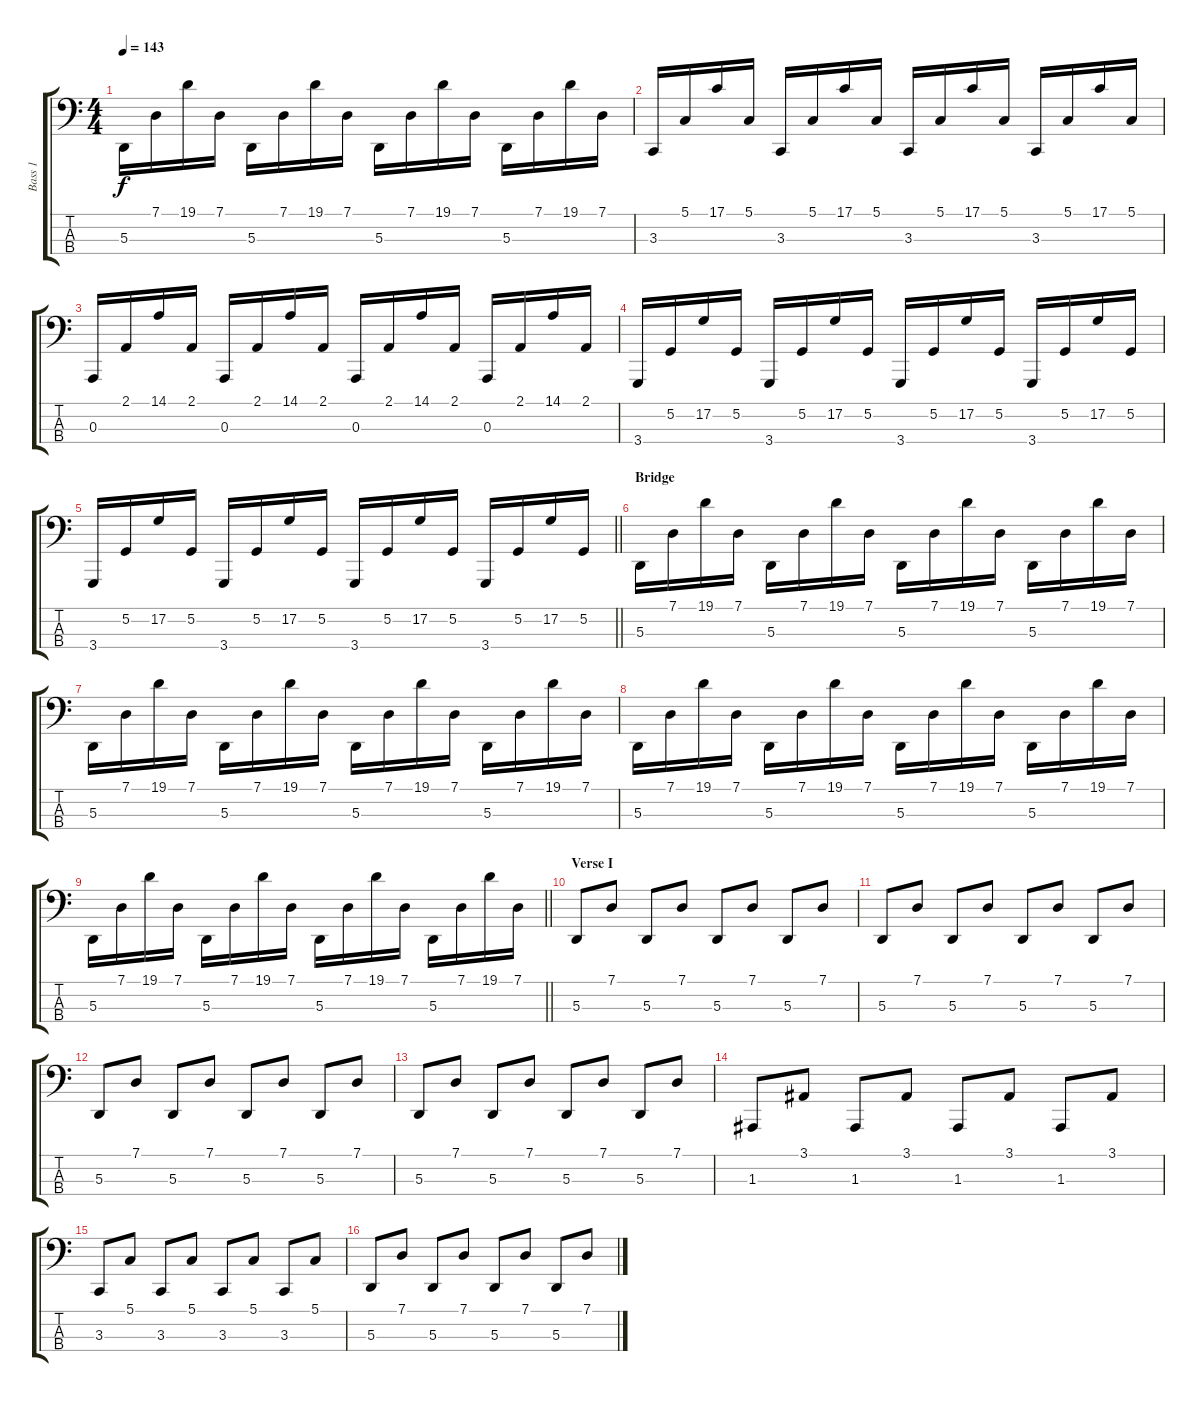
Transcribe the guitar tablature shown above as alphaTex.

\track ("Bass 1" "Bass 1") {instrument synthbass1}
\staff {score tabs}
\tuning (G1 D1 A0 E0) {hide}
\ts (4 4)
\tempo 143
\clef f4
\ks c
5.3.16{dy f} 7.1.16 19.1.16 7.1.16 5.3.16 7.1.16 19.1.16 7.1.16 5.3.16 7.1.16 19.1.16 7.1.16 5.3.16 7.1.16 19.1.16 7.1.16 |
3.3.16 5.1.16 17.1.16 5.1.16 3.3.16 5.1.16 17.1.16 5.1.16 3.3.16 5.1.16 17.1.16 5.1.16 3.3.16 5.1.16 17.1.16 5.1.16 |
0.3.16 2.1.16 14.1.16 2.1.16 0.3.16 2.1.16 14.1.16 2.1.16 0.3.16 2.1.16 14.1.16 2.1.16 0.3.16 2.1.16 14.1.16 2.1.16 |
3.4.16 5.2.16 17.2.16 5.2.16 3.4.16 5.2.16 17.2.16 5.2.16 3.4.16 5.2.16 17.2.16 5.2.16 3.4.16 5.2.16 17.2.16 5.2.16 |
\barLineRight lightlight
3.4.16 5.2.16 17.2.16 5.2.16 3.4.16 5.2.16 17.2.16 5.2.16 3.4.16 5.2.16 17.2.16 5.2.16 3.4.16 5.2.16 17.2.16 5.2.16 |
\section ("" "Bridge")
5.3.16 7.1.16 19.1.16 7.1.16 5.3.16 7.1.16 19.1.16 7.1.16 5.3.16 7.1.16 19.1.16 7.1.16 5.3.16 7.1.16 19.1.16 7.1.16 |
5.3.16 7.1.16 19.1.16 7.1.16 5.3.16 7.1.16 19.1.16 7.1.16 5.3.16 7.1.16 19.1.16 7.1.16 5.3.16 7.1.16 19.1.16 7.1.16 |
5.3.16 7.1.16 19.1.16 7.1.16 5.3.16 7.1.16 19.1.16 7.1.16 5.3.16 7.1.16 19.1.16 7.1.16 5.3.16 7.1.16 19.1.16 7.1.16 |
\barLineRight lightlight
5.3.16 7.1.16 19.1.16 7.1.16 5.3.16 7.1.16 19.1.16 7.1.16 5.3.16 7.1.16 19.1.16 7.1.16 5.3.16 7.1.16 19.1.16 7.1.16 |
\section ("" "Verse I")
5.3.8 7.1.8 5.3.8 7.1.8 5.3.8 7.1.8 5.3.8 7.1.8 |
5.3.8 7.1.8 5.3.8 7.1.8 5.3.8 7.1.8 5.3.8 7.1.8 |
5.3.8 7.1.8 5.3.8 7.1.8 5.3.8 7.1.8 5.3.8 7.1.8 |
5.3.8 7.1.8 5.3.8 7.1.8 5.3.8 7.1.8 5.3.8 7.1.8 |
1.3.8 3.1.8 1.3.8 3.1.8 1.3.8 3.1.8 1.3.8 3.1.8 |
3.3.8 5.1.8 3.3.8 5.1.8 3.3.8 5.1.8 3.3.8 5.1.8 |
5.3.8 7.1.8 5.3.8 7.1.8 5.3.8 7.1.8 5.3.8 7.1.8
